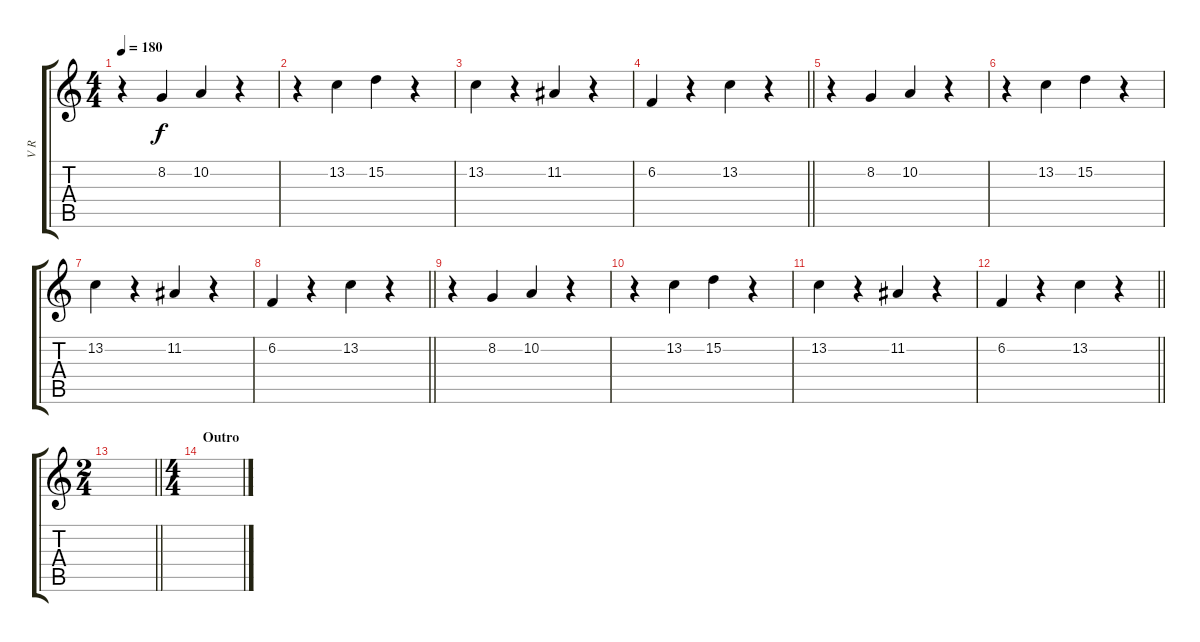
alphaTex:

\track ("V R" "V R") {instrument stringensemble1}
\staff {score tabs}
\tuning (E4 B3 G3 D3 A2 D2) {hide}
\ts (4 4)
\tempo 180
\clef g2
\ks c
r.4{dy f} 8.2.4 10.2.4 r.4 |
r.4 13.2.4 15.2.4 r.4 |
13.2.4 r.4 11.2.4 r.4 |
\barLineRight lightlight
6.2.4 r.4 13.2.4 r.4 |
r.4 8.2.4 10.2.4 r.4 |
r.4 13.2.4 15.2.4 r.4 |
13.2.4 r.4 11.2.4 r.4 |
\barLineRight lightlight
6.2.4 r.4 13.2.4 r.4 |
r.4 8.2.4 10.2.4 r.4 |
r.4 13.2.4 15.2.4 r.4 |
13.2.4 r.4 11.2.4 r.4 |
\barLineRight lightlight
6.2.4 r.4 13.2.4 r.4 |
\ts (2 4)
\barLineRight lightlight
|
\ts (4 4)
\section ("" "Outro")
